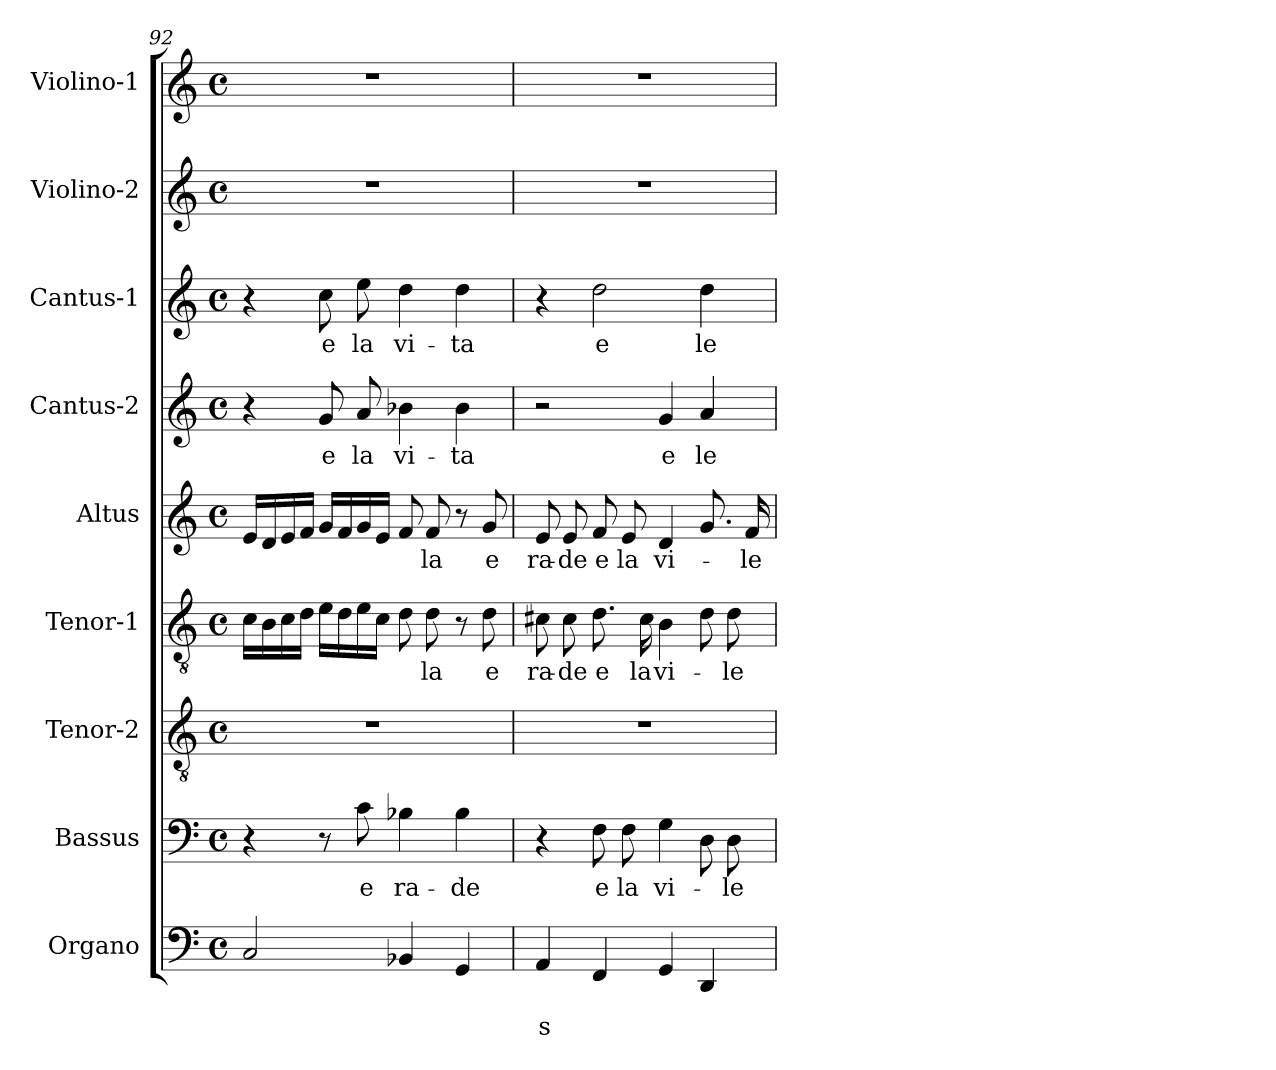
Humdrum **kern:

**kern	**text	**text	**kern	**text	**kern	**kern	**text	**kern	**text	**kern	**text	**kern	**text	**kern	**kern
*part9	*part9	*part9	*part8	*part8	*part7	*part6	*part6	*part5	*part5	*part4	*part4	*part3	*part3	*part2	*part1
*staff9	*staff9	*staff9	*staff8	*staff8	*staff7	*staff6	*staff6	*staff5	*staff5	*staff4	*staff4	*staff3	*staff3	*staff2	*staff1
*I"Organo	*	*	*I"Bassus	*	*I"Tenor-2	*I"Tenor-1	*	*I"Altus	*	*I"Cantus-2	*	*I"Cantus-1	*	*I"Violino-2	*I"Violino-1
*I'Og	*	*	*I'B	*	*I'T2	*I'T1	*	*I'A	*	*I'C2	*	*I'C1	*	*I'V2	*I'V1
*clefF4	*	*	*clefF4	*	*clefGv2	*clefGv2	*	*clefG2	*	*clefG2	*	*clefG2	*	*clefG2	*clefG2
*k[]	*	*	*k[]	*	*k[]	*k[]	*	*k[]	*	*k[]	*	*k[]	*	*k[]	*k[]
*C:	*	*	*C:	*	*C:	*C:	*	*C:	*	*C:	*	*C:	*	*C:	*C:
*M4/4	*	*	*M4/4	*	*M4/4	*M4/4	*	*M4/4	*	*M4/4	*	*M4/4	*	*M4/4	*M4/4
*met(c)	*	*	*met(c)	*	*met(c)	*met(c)	*	*met(c)	*	*met(c)	*	*met(c)	*	*met(c)	*met(c)
=92	=92	=92	=92	=92	=92	=92	=92	=92	=92	=92	=92	=92	=92	=92	=92
2C/	.	.	4r	.	1r	16c\LL	.	16e/LL	.	4r	.	4r	.	1r	1r
.	.	.	.	.	.	16B\	.	16d/	.	.	.	.	.	.	.
.	.	.	.	.	.	16c\	.	16e/	.	.	.	.	.	.	.
.	.	.	.	.	.	16d\JJ	.	16f/JJ	.	.	.	.	.	.	.
!	!	!	!	!	!	!	!	!	!	!	!LO:LY:b	!	!	!	!
!	!	!	!	!	!	!	!	!	!	!	!	!	!LO:LY:b	!	!
.	.	.	8r	.	.	16e\LL	.	16g/LL	.	8g/	e	8cc\	e	.	.
.	.	.	.	.	.	16d\	.	16f/	.	.	.	.	.	.	.
!	!	!	!	!LO:LY:b	!	!	!	!	!	!	!	!	!	!	!
!	!	!	!	!	!	!	!	!	!	!	!LO:LY:b	!	!	!	!
!	!	!	!	!	!	!	!	!	!	!	!	!	!LO:LY:b	!	!
.	.	.	8c\	e	.	16e\	.	16g/	.	8a/	la	8ee\	la	.	.
.	.	.	.	.	.	16c\JJ	.	16e/JJ	.	.	.	.	.	.	.
!	!	!	!	!LO:LY:b	!	!	!	!	!	!	!	!	!	!	!
!	!	!	!	!	!	!	!	!	!	!	!LO:LY:b	!	!	!	!
!	!	!	!	!	!	!	!	!	!	!	!	!	!LO:LY:b	!	!
4BB-X/	.	.	4B-X\	ra-	.	8d\	.	8f/	.	4b-X\	vi-	4dd\	vi-	.	.
!	!	!	!	!	!	!	!LO:LY:b	!	!	!	!	!	!	!	!
!	!	!	!	!	!	!	!	!	!LO:LY:b	!	!	!	!	!	!
.	.	.	.	.	.	8d\	-la	8f/	-la	.	.	.	.	.	.
!	!	!	!	!LO:LY:b	!	!	!	!	!	!	!	!	!	!	!
!	!	!	!	!	!	!	!	!	!	!	!LO:LY:b	!	!	!	!
!	!	!	!	!	!	!	!	!	!	!	!	!	!LO:LY:b	!	!
4GG/	.	.	4B-\	-de	.	8r	.	8r	.	4b-\	-ta	4dd\	-ta	.	.
!	!	!	!	!	!	!	!LO:LY:b	!	!	!	!	!	!	!	!
!	!	!	!	!	!	!	!	!	!LO:LY:b	!	!	!	!	!	!
.	.	.	.	.	.	8d\	e	8g/	e	.	.	.	.	.	.
=93	=93	=93	=93	=93	=93	=93	=93	=93	=93	=93	=93	=93	=93	=93	=93
!	!	!LO:LY:b	!	!	!	!	!	!	!	!	!	!	!	!	!
!	!	!	!	!	!	!	!LO:LY:b	!	!	!	!	!	!	!	!
!	!	!	!	!	!	!	!	!	!LO:LY:b	!	!	!	!	!	!
4AA/	.	s	4r	.	1r	8c#X\	ra-	8e/	ra-	2r	.	4r	.	1r	1r
!	!	!	!	!	!	!	!LO:LY:b	!	!	!	!	!	!	!	!
!	!	!	!	!	!	!	!	!	!LO:LY:b	!	!	!	!	!	!
.	.	.	.	.	.	8c#\	-de	8e/	-de	.	.	.	.	.	.
!	!	!	!	!LO:LY:b	!	!	!	!	!	!	!	!	!	!	!
!	!	!	!	!	!	!	!LO:LY:b	!	!	!	!	!	!	!	!
!	!	!	!	!	!	!	!	!	!LO:LY:b	!	!	!	!	!	!
!	!	!	!	!	!	!	!	!	!	!	!	!	!LO:LY:b	!	!
4FF/	.	.	8F\	e	.	8.d\	e	8f/	e	.	.	2dd\	e	.	.
!	!	!	!	!LO:LY:b	!	!	!	!	!	!	!	!	!	!	!
!	!	!	!	!	!	!	!	!	!LO:LY:b	!	!	!	!	!	!
.	.	.	8F\	la	.	.	.	8e/	la	.	.	.	.	.	.
!	!	!	!	!	!	!	!LO:LY:b	!	!	!	!	!	!	!	!
.	.	.	.	.	.	16c#\	la	.	.	.	.	.	.	.	.
!	!	!	!	!LO:LY:b	!	!	!	!	!	!	!	!	!	!	!
!	!	!	!	!	!	!	!LO:LY:b	!	!	!	!	!	!	!	!
!	!	!	!	!	!	!	!	!	!LO:LY:b	!	!	!	!	!	!
!	!	!	!	!	!	!	!	!	!	!	!LO:LY:b	!	!	!	!
4GG/	.	.	4G\	vi-	.	4B\	vi-	4d/	vi-	4g/	e	.	.	.	.
!	!	!	!	!	!	!	!	!	!	!	!LO:LY:b	!	!	!	!
!	!	!	!	!	!	!	!	!	!	!	!	!	!LO:LY:b	!	!
4DD/	.	.	8D\	.	.	8d\	.	8.g/	.	4a/	le	4dd\	le	.	.
!	!	!	!	!LO:LY:b	!	!	!	!	!	!	!	!	!	!	!
!	!	!	!	!	!	!	!LO:LY:b	!	!	!	!	!	!	!	!
.	.	.	8D\	-le	.	8d\	-le	.	.	.	.	.	.	.	.
!	!	!	!	!	!	!	!	!	!LO:LY:b	!	!	!	!	!	!
.	.	.	.	.	.	.	.	16f/	-le	.	.	.	.	.	.
=	=	=	=	=	=	=	=	=	=	=	=	=	=	=	=
*-	*-	*-	*-	*-	*-	*-	*-	*-	*-	*-	*-	*-	*-	*-	*-
